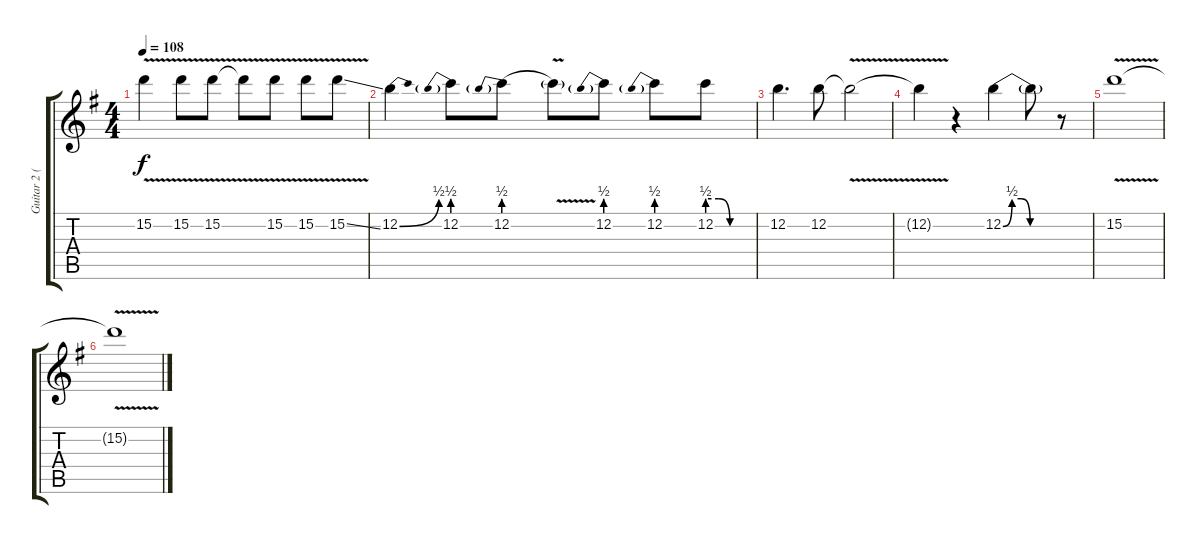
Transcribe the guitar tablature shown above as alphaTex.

\track ("Guitar 2 (Clean)" "Guitar 2 (") {instrument electricguitarjazz}
\staff {score tabs}
\tuning (E4 B3 G3 D3 A2 E2) {hide}
\ts (4 4)
\tempo 108
\clef g2
\ks g
15.2{v}.4{dy f} 15.2{v}.8 15.2{v}.8 15.2{t}.8 15.2{v}.8 15.2{v}.8 15.2{v ss}.8 |
12.2{be (bend 0 0 60 2)}.4 12.2{be (prebend 0 2 60 2)}.8 12.2{be (prebend 0 2 60 2)}.8 12.2{v t}.8 12.2{be (prebend 0 2 60 2)}.8 12.2{be (prebend 0 2 60 2)}.8 12.2{be (custom 0 2 15 2 30 0 60 0)}.8 |
12.2.4{d} 12.2.8 12.2{v t}.2 |
12.2{t}.4 r.4 12.2{be (custom 0 0 10 2 20 2 30 0 60 0)}.4 12.2{t}.8 r.8 |
15.2{v}.1 |
15.2{t}.1
